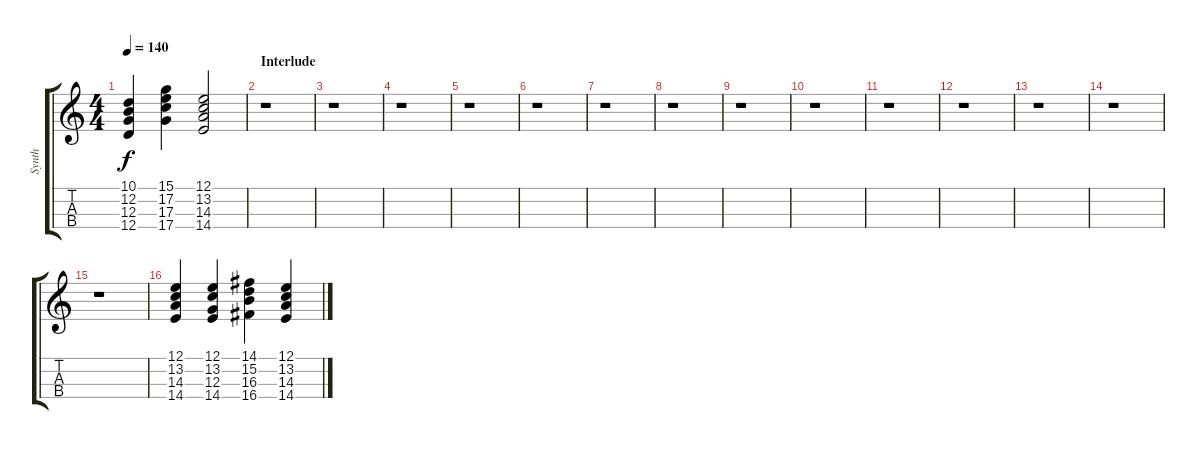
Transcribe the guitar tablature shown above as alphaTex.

\track ("Synth" "Synth") {instrument stringensemble1}
\staff {score tabs}
\tuning (E4 B3 G3 D3) {hide}
\ts (4 4)
\tempo 140
\clef g2
\ks c
(10.1 12.2 12.3 12.4).4{dy f} (15.1 17.2 17.3 17.4).4 (12.1 13.2 14.3 14.4).2 |
\section ("" "Interlude")
r.1 |
r.1 |
r.1 |
r.1 |
r.1 |
r.1 |
r.1 |
r.1 |
r.1 |
r.1 |
r.1 |
r.1 |
r.1 |
r.1 |
(12.1 13.2 14.3 14.4).4 (12.1 13.2 12.3 14.4).4 (14.1 15.2 16.3 16.4).4 (12.1 13.2 14.3 14.4).4
